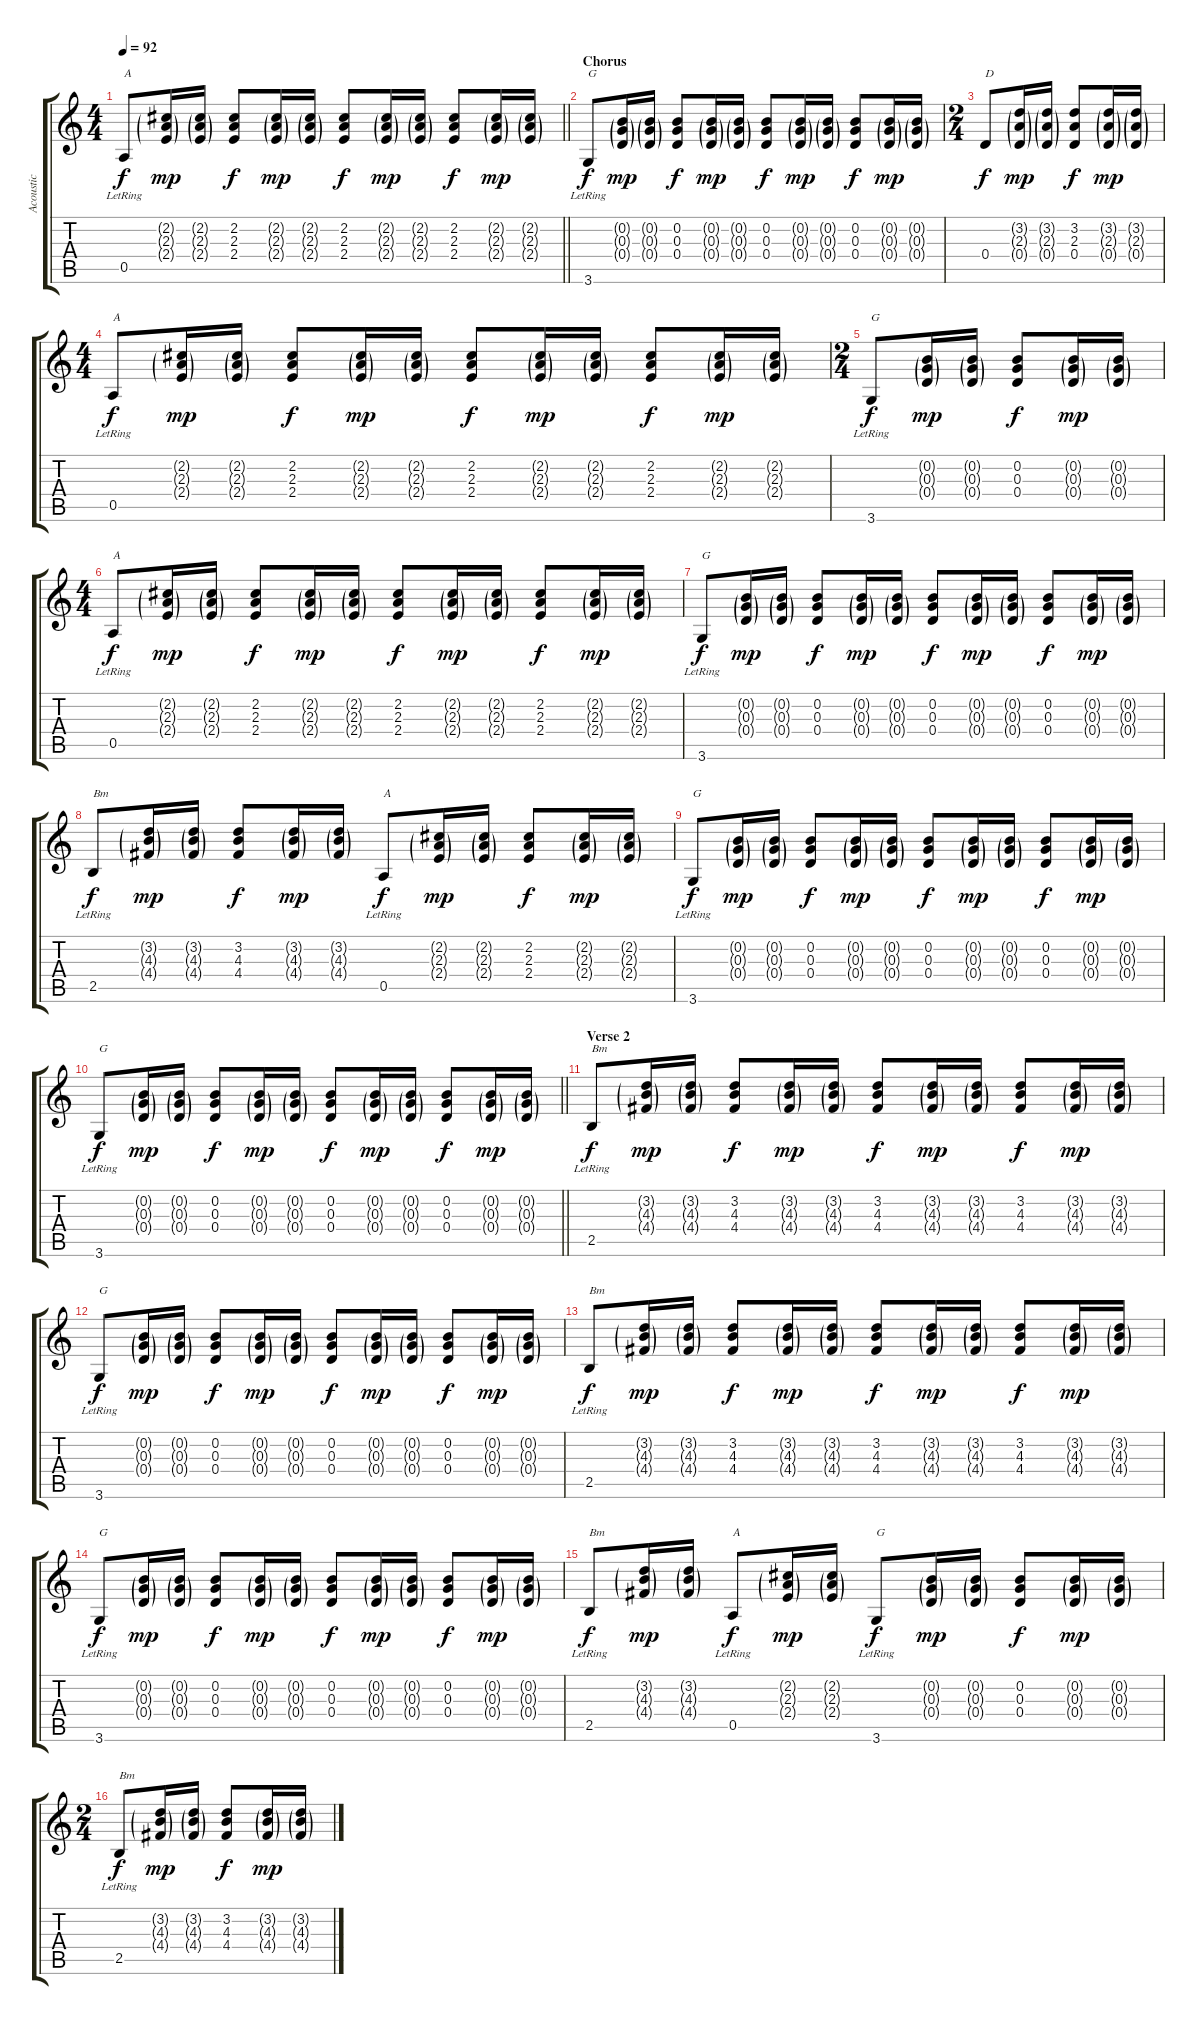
\track ("Acoustic" "Acoustic") {instrument acousticguitarsteel}
\staff {score tabs}
\tuning (E4 B3 G3 D3 A2 E2) {hide}
\ts (4 4)
\tempo 92
\clef g2
\barLineRight lightlight
\ks c
0.5{lr}.8{txt "A" dy f} (2.2{g} 2.3{g} 2.4{g}).16{dy mp} (2.2{g} 2.3{g} 2.4{g}).16 (2.2 2.3 2.4).8{dy f} (2.2{g} 2.3{g} 2.4{g}).16{dy mp} (2.2{g} 2.3{g} 2.4{g}).16 (2.2 2.3 2.4).8{dy f} (2.2{g} 2.3{g} 2.4{g}).16{dy mp} (2.2{g} 2.3{g} 2.4{g}).16 (2.2 2.3 2.4).8{dy f} (2.2{g} 2.3{g} 2.4{g}).16{dy mp} (2.2{g} 2.3{g} 2.4{g}).16 |
\section ("" "Chorus")
3.6{lr}.8{txt "G" dy f} (0.2{g} 0.3{g} 0.4{g}).16{dy mp} (0.2{g} 0.3{g} 0.4{g}).16 (0.2 0.3 0.4).8{dy f} (0.2{g} 0.3{g} 0.4{g}).16{dy mp} (0.2{g} 0.3{g} 0.4{g}).16 (0.2 0.3 0.4).8{dy f} (0.2{g} 0.3{g} 0.4{g}).16{dy mp} (0.2{g} 0.3{g} 0.4{g}).16 (0.2 0.3 0.4).8{dy f} (0.2{g} 0.3{g} 0.4{g}).16{dy mp} (0.2{g} 0.3{g} 0.4{g}).16 |
\ts (2 4)
0.4.8{txt "D" dy f} (3.2{g} 2.3{g} 0.4{g}).16{dy mp} (3.2{g} 2.3{g} 0.4{g}).16 (3.2 2.3 0.4).8{dy f} (3.2{g} 2.3{g} 0.4{g}).16{dy mp} (3.2{g} 2.3{g} 0.4{g}).16 |
\ts (4 4)
0.5{lr}.8{txt "A" dy f} (2.2{g} 2.3{g} 2.4{g}).16{dy mp} (2.2{g} 2.3{g} 2.4{g}).16 (2.2 2.3 2.4).8{dy f} (2.2{g} 2.3{g} 2.4{g}).16{dy mp} (2.2{g} 2.3{g} 2.4{g}).16 (2.2 2.3 2.4).8{dy f} (2.2{g} 2.3{g} 2.4{g}).16{dy mp} (2.2{g} 2.3{g} 2.4{g}).16 (2.2 2.3 2.4).8{dy f} (2.2{g} 2.3{g} 2.4{g}).16{dy mp} (2.2{g} 2.3{g} 2.4{g}).16 |
\ts (2 4)
3.6{lr}.8{txt "G" dy f} (0.2{g} 0.3{g} 0.4{g}).16{dy mp} (0.2{g} 0.3{g} 0.4{g}).16 (0.2 0.3 0.4).8{dy f} (0.2{g} 0.3{g} 0.4{g}).16{dy mp} (0.2{g} 0.3{g} 0.4{g}).16 |
\ts (4 4)
0.5{lr}.8{txt "A" dy f} (2.2{g} 2.3{g} 2.4{g}).16{dy mp} (2.2{g} 2.3{g} 2.4{g}).16 (2.2 2.3 2.4).8{dy f} (2.2{g} 2.3{g} 2.4{g}).16{dy mp} (2.2{g} 2.3{g} 2.4{g}).16 (2.2 2.3 2.4).8{dy f} (2.2{g} 2.3{g} 2.4{g}).16{dy mp} (2.2{g} 2.3{g} 2.4{g}).16 (2.2 2.3 2.4).8{dy f} (2.2{g} 2.3{g} 2.4{g}).16{dy mp} (2.2{g} 2.3{g} 2.4{g}).16 |
3.6{lr}.8{txt "G" dy f} (0.2{g} 0.3{g} 0.4{g}).16{dy mp} (0.2{g} 0.3{g} 0.4{g}).16 (0.2 0.3 0.4).8{dy f} (0.2{g} 0.3{g} 0.4{g}).16{dy mp} (0.2{g} 0.3{g} 0.4{g}).16 (0.2 0.3 0.4).8{dy f} (0.2{g} 0.3{g} 0.4{g}).16{dy mp} (0.2{g} 0.3{g} 0.4{g}).16 (0.2 0.3 0.4).8{dy f} (0.2{g} 0.3{g} 0.4{g}).16{dy mp} (0.2{g} 0.3{g} 0.4{g}).16 |
2.5{lr}.8{txt "Bm" dy f} (3.2{g} 4.3{g} 4.4{g}).16{dy mp} (3.2{g} 4.3{g} 4.4{g}).16 (3.2 4.3 4.4).8{dy f} (3.2{g} 4.3{g} 4.4{g}).16{dy mp} (3.2{g} 4.3{g} 4.4{g}).16 0.5{lr}.8{txt "A" dy f} (2.2{g} 2.3{g} 2.4{g}).16{dy mp} (2.2{g} 2.3{g} 2.4{g}).16 (2.2 2.3 2.4).8{dy f} (2.2{g} 2.3{g} 2.4{g}).16{dy mp} (2.2{g} 2.3{g} 2.4{g}).16 |
3.6{lr}.8{txt "G" dy f} (0.2{g} 0.3{g} 0.4{g}).16{dy mp} (0.2{g} 0.3{g} 0.4{g}).16 (0.2 0.3 0.4).8{dy f} (0.2{g} 0.3{g} 0.4{g}).16{dy mp} (0.2{g} 0.3{g} 0.4{g}).16 (0.2 0.3 0.4).8{dy f} (0.2{g} 0.3{g} 0.4{g}).16{dy mp} (0.2{g} 0.3{g} 0.4{g}).16 (0.2 0.3 0.4).8{dy f} (0.2{g} 0.3{g} 0.4{g}).16{dy mp} (0.2{g} 0.3{g} 0.4{g}).16 |
\barLineRight lightlight
3.6{lr}.8{txt "G" dy f} (0.2{g} 0.3{g} 0.4{g}).16{dy mp} (0.2{g} 0.3{g} 0.4{g}).16 (0.2 0.3 0.4).8{dy f} (0.2{g} 0.3{g} 0.4{g}).16{dy mp} (0.2{g} 0.3{g} 0.4{g}).16 (0.2 0.3 0.4).8{dy f} (0.2{g} 0.3{g} 0.4{g}).16{dy mp} (0.2{g} 0.3{g} 0.4{g}).16 (0.2 0.3 0.4).8{dy f} (0.2{g} 0.3{g} 0.4{g}).16{dy mp} (0.2{g} 0.3{g} 0.4{g}).16 |
\section ("" "Verse 2")
2.5{lr}.8{txt "Bm" dy f} (3.2{g} 4.3{g} 4.4{g}).16{dy mp} (3.2{g} 4.3{g} 4.4{g}).16 (3.2 4.3 4.4).8{dy f} (3.2{g} 4.3{g} 4.4{g}).16{dy mp} (3.2{g} 4.3{g} 4.4{g}).16 (3.2 4.3 4.4).8{dy f} (3.2{g} 4.3{g} 4.4{g}).16{dy mp} (3.2{g} 4.3{g} 4.4{g}).16 (3.2 4.3 4.4).8{dy f} (3.2{g} 4.3{g} 4.4{g}).16{dy mp} (3.2{g} 4.3{g} 4.4{g}).16 |
3.6{lr}.8{txt "G" dy f} (0.2{g} 0.3{g} 0.4{g}).16{dy mp} (0.2{g} 0.3{g} 0.4{g}).16 (0.2 0.3 0.4).8{dy f} (0.2{g} 0.3{g} 0.4{g}).16{dy mp} (0.2{g} 0.3{g} 0.4{g}).16 (0.2 0.3 0.4).8{dy f} (0.2{g} 0.3{g} 0.4{g}).16{dy mp} (0.2{g} 0.3{g} 0.4{g}).16 (0.2 0.3 0.4).8{dy f} (0.2{g} 0.3{g} 0.4{g}).16{dy mp} (0.2{g} 0.3{g} 0.4{g}).16 |
2.5{lr}.8{txt "Bm" dy f} (3.2{g} 4.3{g} 4.4{g}).16{dy mp} (3.2{g} 4.3{g} 4.4{g}).16 (3.2 4.3 4.4).8{dy f} (3.2{g} 4.3{g} 4.4{g}).16{dy mp} (3.2{g} 4.3{g} 4.4{g}).16 (3.2 4.3 4.4).8{dy f} (3.2{g} 4.3{g} 4.4{g}).16{dy mp} (3.2{g} 4.3{g} 4.4{g}).16 (3.2 4.3 4.4).8{dy f} (3.2{g} 4.3{g} 4.4{g}).16{dy mp} (3.2{g} 4.3{g} 4.4{g}).16 |
3.6{lr}.8{txt "G" dy f} (0.2{g} 0.3{g} 0.4{g}).16{dy mp} (0.2{g} 0.3{g} 0.4{g}).16 (0.2 0.3 0.4).8{dy f} (0.2{g} 0.3{g} 0.4{g}).16{dy mp} (0.2{g} 0.3{g} 0.4{g}).16 (0.2 0.3 0.4).8{dy f} (0.2{g} 0.3{g} 0.4{g}).16{dy mp} (0.2{g} 0.3{g} 0.4{g}).16 (0.2 0.3 0.4).8{dy f} (0.2{g} 0.3{g} 0.4{g}).16{dy mp} (0.2{g} 0.3{g} 0.4{g}).16 |
2.5{lr}.8{txt "Bm" dy f} (3.2{g} 4.3{g} 4.4{g}).16{dy mp} (3.2{g} 4.3{g} 4.4{g}).16 0.5{lr}.8{txt "A" dy f} (2.2{g} 2.3{g} 2.4{g}).16{dy mp} (2.2{g} 2.3{g} 2.4{g}).16 3.6{lr}.8{txt "G" dy f} (0.2{g} 0.3{g} 0.4{g}).16{dy mp} (0.2{g} 0.3{g} 0.4{g}).16 (0.2 0.3 0.4).8{dy f} (0.2{g} 0.3{g} 0.4{g}).16{dy mp} (0.2{g} 0.3{g} 0.4{g}).16 |
\ts (2 4)
2.5{lr}.8{txt "Bm" dy f} (3.2{g} 4.3{g} 4.4{g}).16{dy mp} (3.2{g} 4.3{g} 4.4{g}).16 (3.2 4.3 4.4).8{dy f} (3.2{g} 4.3{g} 4.4{g}).16{dy mp} (3.2{g} 4.3{g} 4.4{g}).16
